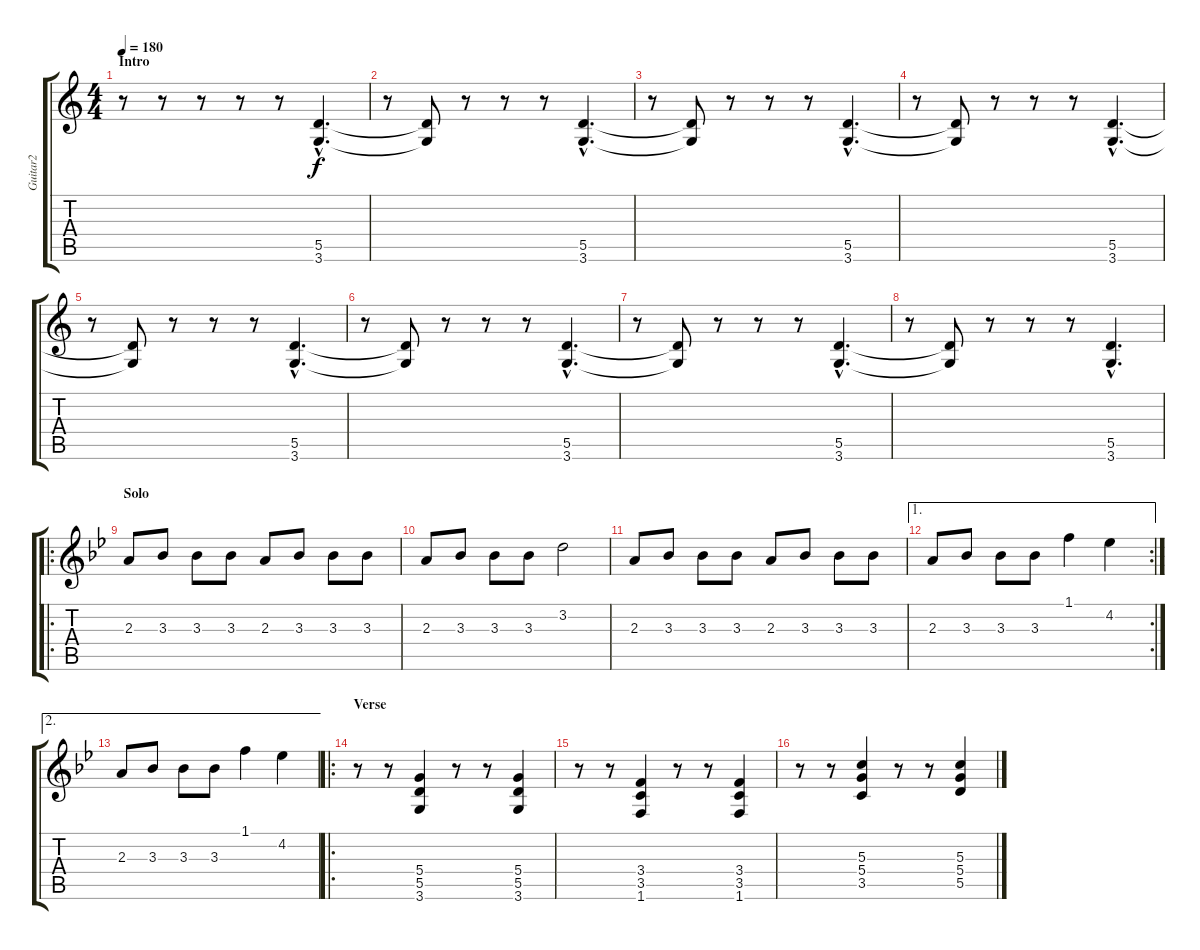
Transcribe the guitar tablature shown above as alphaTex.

\track ("Guitar2" "Guitar2") {instrument electricguitarclean}
\staff {score tabs}
\tuning (E4 B3 G3 D3 A2 E2) {hide}
\ts (4 4)
\section ("" "Intro")
\tempo 180
\clef g2
\ks c
r.8{dy f instrument electricguitarclean} r.8 r.8 r.8 r.8 (5.5{hac} 3.6{hac}).4{d} |
r.8 (5.5{t} 3.6{t}).8 r.8 r.8 r.8 (5.5{hac} 3.6{hac}).4{d} |
r.8 (5.5{t} 3.6{t}).8 r.8 r.8 r.8 (5.5{hac} 3.6{hac}).4{d} |
r.8 (5.5{t} 3.6{t}).8 r.8 r.8 r.8 (5.5{hac} 3.6{hac}).4{d} |
r.8 (5.5{t} 3.6{t}).8 r.8 r.8 r.8 (5.5{hac} 3.6{hac}).4{d} |
r.8 (5.5{t} 3.6{t}).8 r.8 r.8 r.8 (5.5{hac} 3.6{hac}).4{d} |
r.8 (5.5{t} 3.6{t}).8 r.8 r.8 r.8 (5.5{hac} 3.6{hac}).4{d} |
r.8 (5.5{t} 3.6{t}).8 r.8 r.8 r.8 (5.5{hac} 3.6{hac}).4{d} |
\ro
\section ("" "Solo")
\ks bb
2.3.8{volume 13 instrument distortionguitar} 3.3.8 3.3.8 3.3.8 2.3.8 3.3.8 3.3.8 3.3.8 |
2.3.8 3.3.8 3.3.8 3.3.8 3.2.2 |
2.3.8 3.3.8 3.3.8 3.3.8 2.3.8 3.3.8 3.3.8 3.3.8 |
\ae 1
\rc 2
2.3.8 3.3.8 3.3.8 3.3.8 1.1.4 4.2.4 |
\ae 2
2.3.8 3.3.8 3.3.8 3.3.8 1.1.4 4.2.4 |
\ro
\section ("" "Verse")
r.8{volume 13 instrument electricguitarclean} r.8 (5.4 5.5 3.6).4 r.8 r.8 (5.4 5.5 3.6).4 |
r.8 r.8 (3.4 3.5 1.6).4 r.8 r.8 (3.4 3.5 1.6).4 |
r.8 r.8 (5.3 5.4 3.5).4 r.8 r.8 (5.3 5.4 5.5).4
